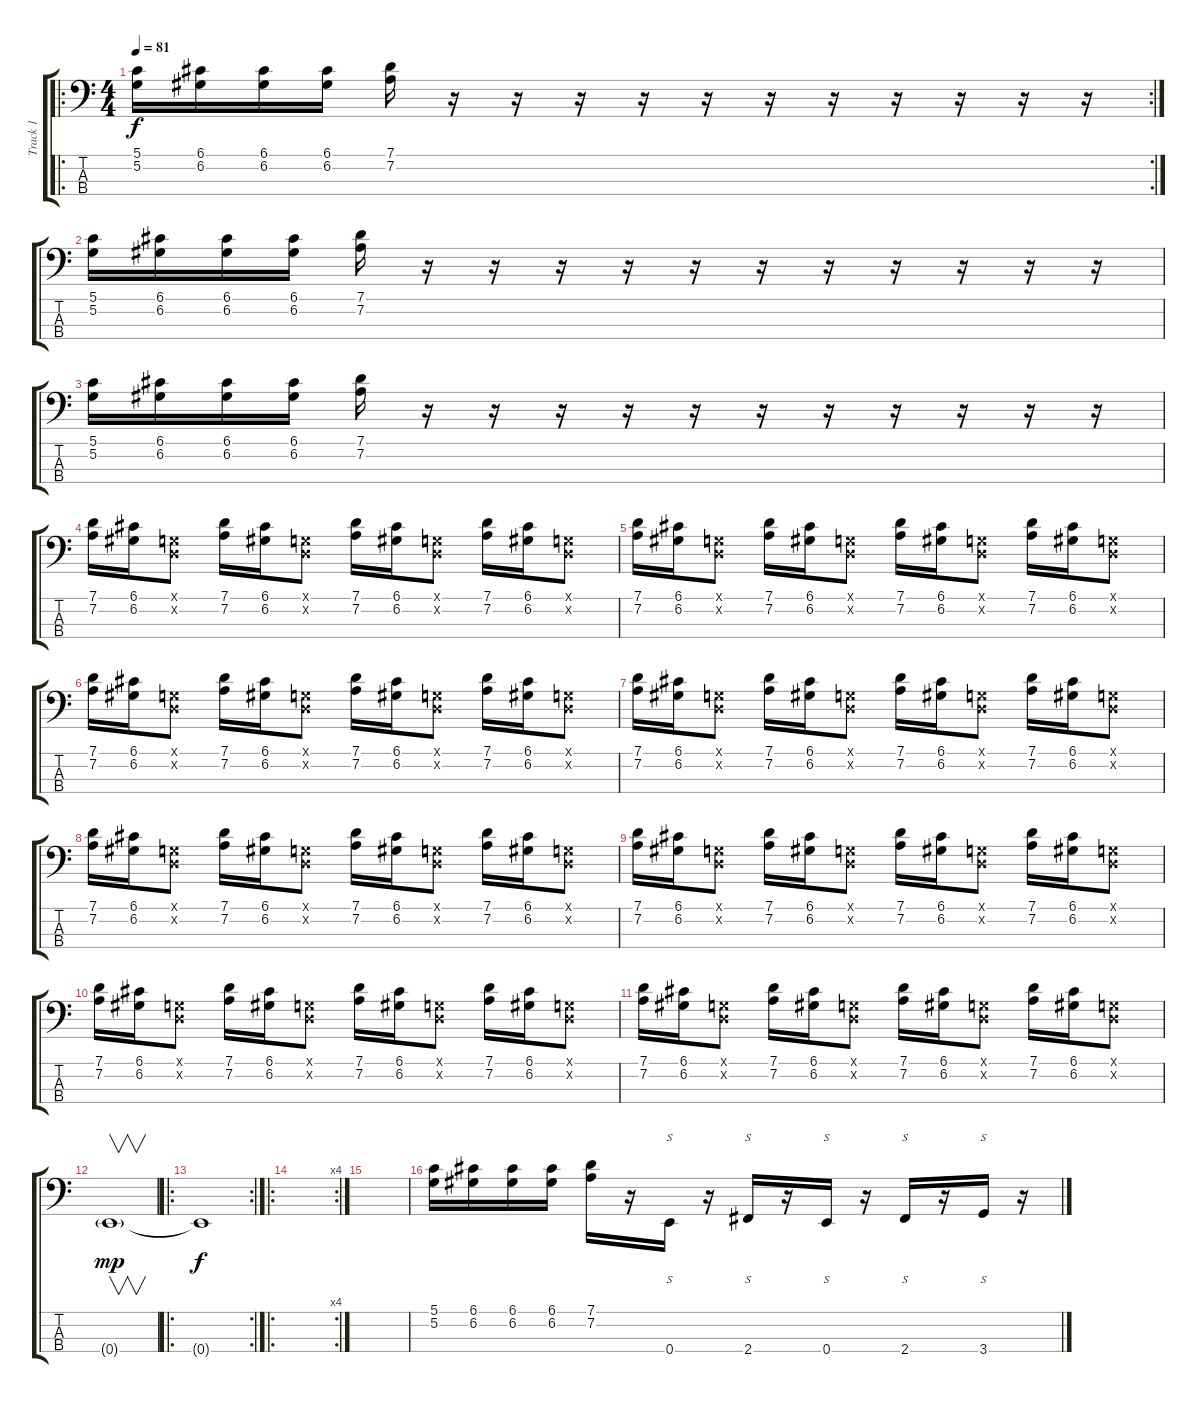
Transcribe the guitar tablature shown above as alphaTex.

\track ("Track 1" "Track 1") {instrument electricbassfinger}
\staff {score tabs}
\tuning (G2 D2 A1 E1) {hide}
\ro
\rc 2
\ts (4 4)
\tempo 81
\clef f4
\ks c
(5.1 5.2).16{dy f} (6.1 6.2).16 (6.1 6.2).16 (6.1 6.2).16 (7.1 7.2).16 r.16 r.16 r.16 r.16 r.16 r.16 r.16 r.16 r.16 r.16 r.16 |
(5.1 5.2).16 (6.1 6.2).16 (6.1 6.2).16 (6.1 6.2).16 (7.1 7.2).16 r.16 r.16 r.16 r.16 r.16 r.16 r.16 r.16 r.16 r.16 r.16 |
(5.1 5.2).16 (6.1 6.2).16 (6.1 6.2).16 (6.1 6.2).16 (7.1 7.2).16 r.16 r.16 r.16 r.16 r.16 r.16 r.16 r.16 r.16 r.16 r.16 |
(7.1 7.2).16 (6.1 6.2).16 (0.1{x} 0.2{x}).8 (7.1 7.2).16 (6.1 6.2).16 (0.1{x} 0.2{x}).8 (7.1 7.2).16 (6.1 6.2).16 (0.1{x} 0.2{x}).8 (7.1 7.2).16 (6.1 6.2).16 (0.1{x} 0.2{x}).8 |
(7.1 7.2).16 (6.1 6.2).16 (0.1{x} 0.2{x}).8 (7.1 7.2).16 (6.1 6.2).16 (0.1{x} 0.2{x}).8 (7.1 7.2).16 (6.1 6.2).16 (0.1{x} 0.2{x}).8 (7.1 7.2).16 (6.1 6.2).16 (0.1{x} 0.2{x}).8 |
(7.1 7.2).16 (6.1 6.2).16 (0.1{x} 0.2{x}).8 (7.1 7.2).16 (6.1 6.2).16 (0.1{x} 0.2{x}).8 (7.1 7.2).16 (6.1 6.2).16 (0.1{x} 0.2{x}).8 (7.1 7.2).16 (6.1 6.2).16 (0.1{x} 0.2{x}).8 |
(7.1 7.2).16 (6.1 6.2).16 (0.1{x} 0.2{x}).8 (7.1 7.2).16 (6.1 6.2).16 (0.1{x} 0.2{x}).8 (7.1 7.2).16 (6.1 6.2).16 (0.1{x} 0.2{x}).8 (7.1 7.2).16 (6.1 6.2).16 (0.1{x} 0.2{x}).8 |
(7.1 7.2).16 (6.1 6.2).16 (0.1{x} 0.2{x}).8 (7.1 7.2).16 (6.1 6.2).16 (0.1{x} 0.2{x}).8 (7.1 7.2).16 (6.1 6.2).16 (0.1{x} 0.2{x}).8 (7.1 7.2).16 (6.1 6.2).16 (0.1{x} 0.2{x}).8 |
(7.1 7.2).16 (6.1 6.2).16 (0.1{x} 0.2{x}).8 (7.1 7.2).16 (6.1 6.2).16 (0.1{x} 0.2{x}).8 (7.1 7.2).16 (6.1 6.2).16 (0.1{x} 0.2{x}).8 (7.1 7.2).16 (6.1 6.2).16 (0.1{x} 0.2{x}).8 |
(7.1 7.2).16 (6.1 6.2).16 (0.1{x} 0.2{x}).8 (7.1 7.2).16 (6.1 6.2).16 (0.1{x} 0.2{x}).8 (7.1 7.2).16 (6.1 6.2).16 (0.1{x} 0.2{x}).8 (7.1 7.2).16 (6.1 6.2).16 (0.1{x} 0.2{x}).8 |
(7.1 7.2).16 (6.1 6.2).16 (0.1{x} 0.2{x}).8 (7.1 7.2).16 (6.1 6.2).16 (0.1{x} 0.2{x}).8 (7.1 7.2).16 (6.1 6.2).16 (0.1{x} 0.2{x}).8 (7.1 7.2).16 (6.1 6.2).16 (0.1{x} 0.2{x}).8 |
0.4{g}.1{v dy mp} |
\ro
\rc 2
0.4{t}.1{dy f} |
\ro
\rc 4
|
|
(5.1 5.2).16 (6.1 6.2).16 (6.1 6.2).16 (6.1 6.2).16 (7.1 7.2).16 r.16 0.4.16{s} r.16 2.4.16{s} r.16 0.4.16{s} r.16 2.4.16{s} r.16 3.4.16{s} r.16
